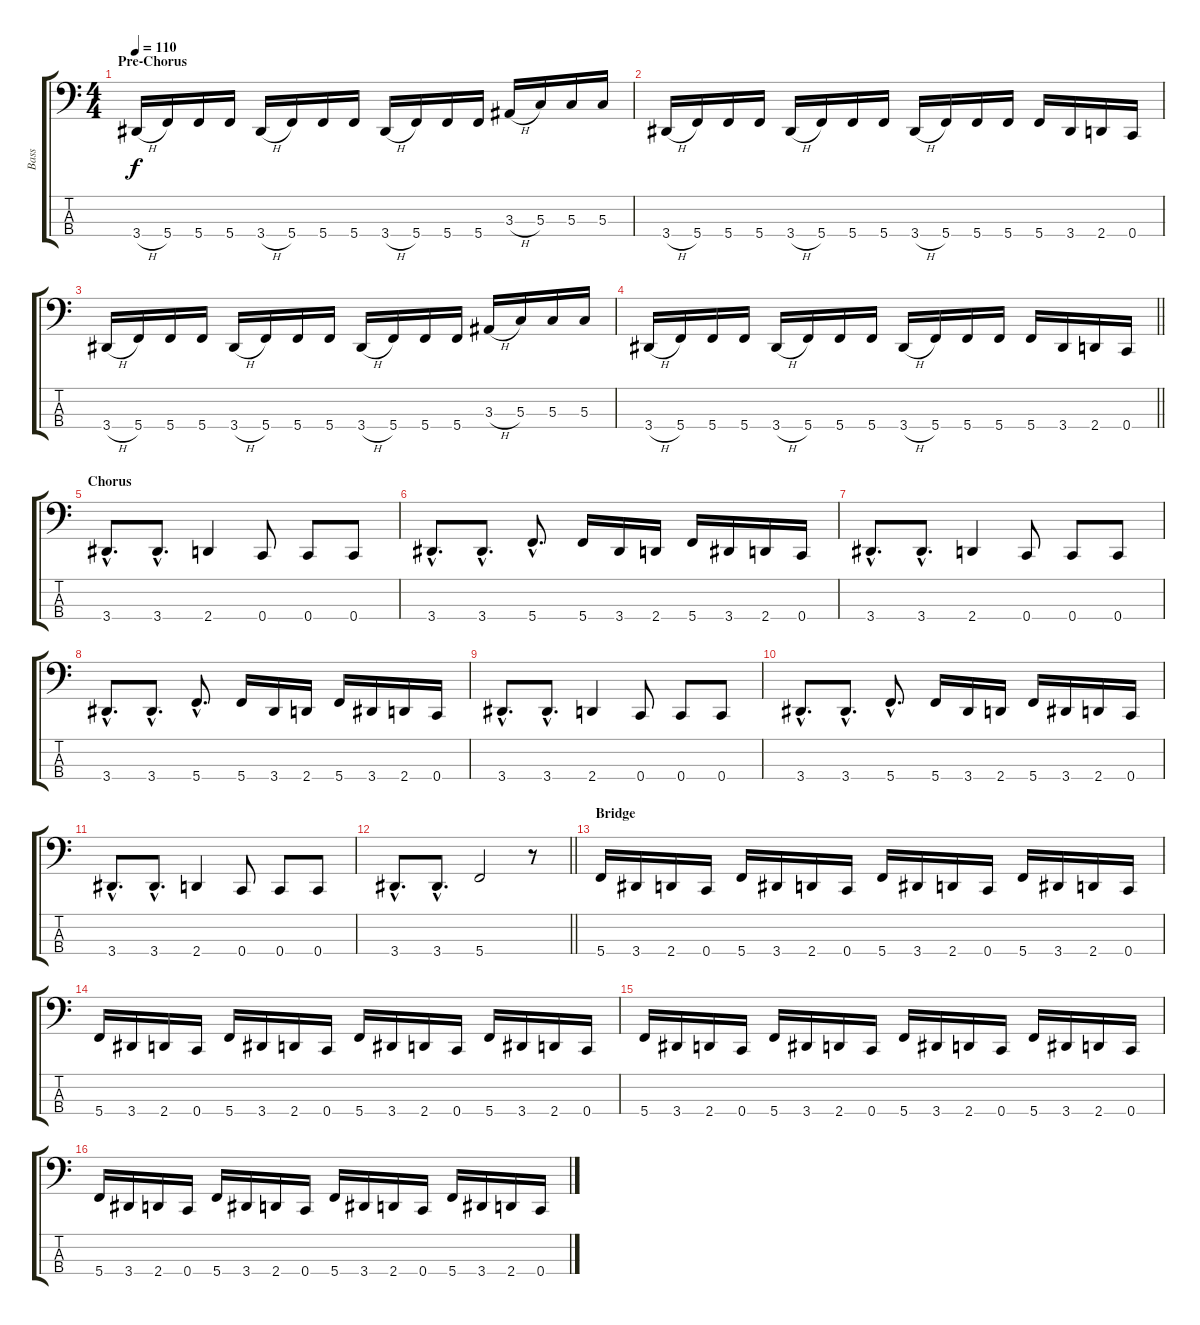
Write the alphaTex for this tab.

\track ("Bass" "Bass") {instrument electricbassfinger}
\staff {score tabs}
\tuning (F2 C2 G1 C1) {hide}
\ts (4 4)
\section ("" "Pre-Chorus")
\tempo 110
\clef f4
\ks c
3.4{h}.16{dy f} 5.4.16 5.4.16 5.4.16 3.4{h}.16 5.4.16 5.4.16 5.4.16 3.4{h}.16 5.4.16 5.4.16 5.4.16 3.3{h}.16 5.3.16 5.3.16 5.3.16 |
3.4{h}.16 5.4.16 5.4.16 5.4.16 3.4{h}.16 5.4.16 5.4.16 5.4.16 3.4{h}.16 5.4.16 5.4.16 5.4.16 5.4.16 3.4.16 2.4.16 0.4.16 |
3.4{h}.16 5.4.16 5.4.16 5.4.16 3.4{h}.16 5.4.16 5.4.16 5.4.16 3.4{h}.16 5.4.16 5.4.16 5.4.16 3.3{h}.16 5.3.16 5.3.16 5.3.16 |
\barLineRight lightlight
3.4{h}.16 5.4.16 5.4.16 5.4.16 3.4{h}.16 5.4.16 5.4.16 5.4.16 3.4{h}.16 5.4.16 5.4.16 5.4.16 5.4.16 3.4.16 2.4.16 0.4.16 |
\section ("" "Chorus")
3.4{hac}.8{d} 3.4{hac}.8{d} 2.4.4 0.4.8 0.4.8 0.4.8 |
3.4{hac}.8{d} 3.4{hac}.8{d} 5.4{hac}.8{d} 5.4.16 3.4.16 2.4.16 5.4.16 3.4.16 2.4.16 0.4.16 |
3.4{hac}.8{d} 3.4{hac}.8{d} 2.4.4 0.4.8 0.4.8 0.4.8 |
3.4{hac}.8{d} 3.4{hac}.8{d} 5.4{hac}.8{d} 5.4.16 3.4.16 2.4.16 5.4.16 3.4.16 2.4.16 0.4.16 |
3.4{hac}.8{d} 3.4{hac}.8{d} 2.4.4 0.4.8 0.4.8 0.4.8 |
3.4{hac}.8{d} 3.4{hac}.8{d} 5.4{hac}.8{d} 5.4.16 3.4.16 2.4.16 5.4.16 3.4.16 2.4.16 0.4.16 |
3.4{hac}.8{d} 3.4{hac}.8{d} 2.4.4 0.4.8 0.4.8 0.4.8 |
\barLineRight lightlight
3.4{hac}.8{d} 3.4{hac}.8{d} 5.4.2 r.8 |
\section ("" "Bridge")
5.4.16 3.4.16 2.4.16 0.4.16 5.4.16 3.4.16 2.4.16 0.4.16 5.4.16 3.4.16 2.4.16 0.4.16 5.4.16 3.4.16 2.4.16 0.4.16 |
5.4.16 3.4.16 2.4.16 0.4.16 5.4.16 3.4.16 2.4.16 0.4.16 5.4.16 3.4.16 2.4.16 0.4.16 5.4.16 3.4.16 2.4.16 0.4.16 |
5.4.16 3.4.16 2.4.16 0.4.16 5.4.16 3.4.16 2.4.16 0.4.16 5.4.16 3.4.16 2.4.16 0.4.16 5.4.16 3.4.16 2.4.16 0.4.16 |
5.4.16 3.4.16 2.4.16 0.4.16 5.4.16 3.4.16 2.4.16 0.4.16 5.4.16 3.4.16 2.4.16 0.4.16 5.4.16 3.4.16 2.4.16 0.4.16
